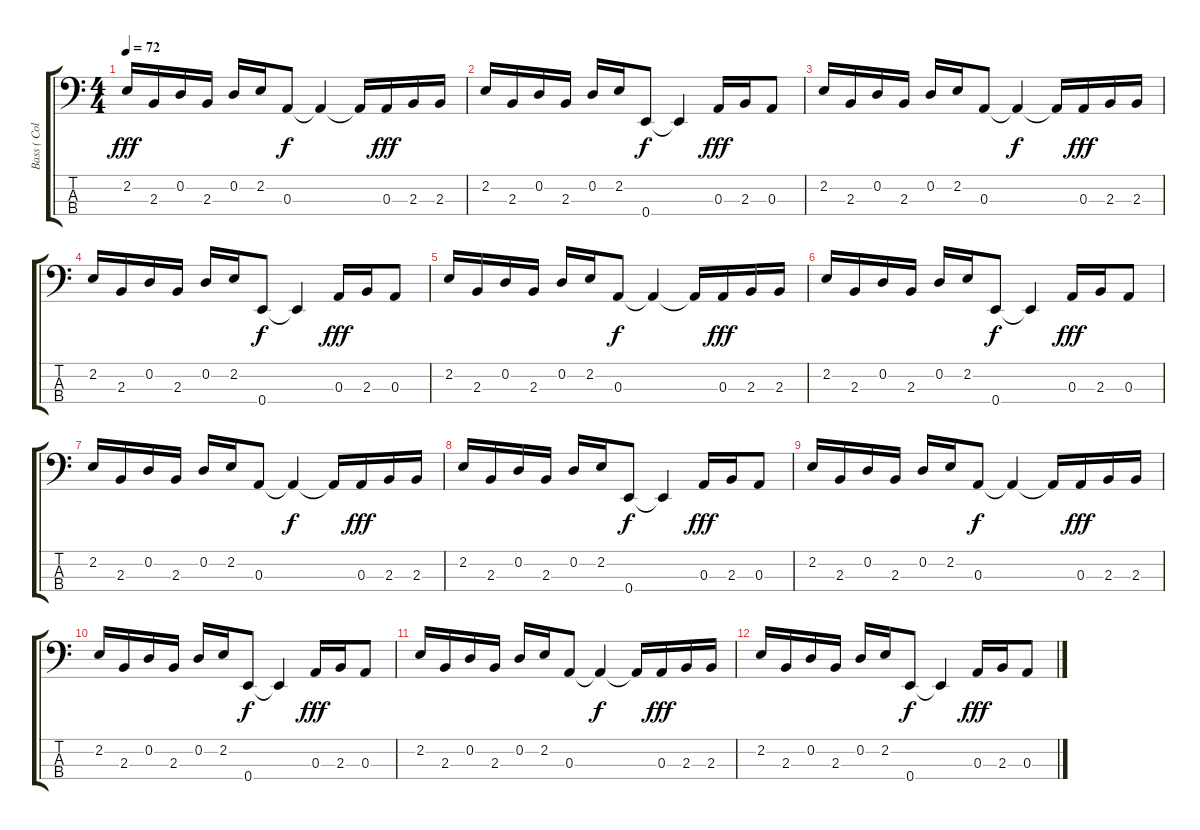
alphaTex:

\track ("Bass ( Colin Greenwood) " "Bass ( Col") {instrument electricbassfinger}
\staff {score tabs}
\tuning (G2 D2 A1 E1) {hide}
\ts (4 4)
\tempo 72
\clef f4
\ks c
2.2.16{dy fff} 2.3.16 0.2.16 2.3.16 0.2.16 2.2.16 0.3.8{dy f} 0.3{t}.4 0.3{t}.16 0.3.16{dy fff} 2.3.16 2.3.16 |
2.2.16 2.3.16 0.2.16 2.3.16 0.2.16 2.2.16 0.4.8{dy f} 0.4{t}.4 0.3.16{dy fff} 2.3.16 0.3.8 |
2.2.16 2.3.16 0.2.16 2.3.16 0.2.16 2.2.16 0.3.8 0.3{t}.4{dy f} 0.3{t}.16 0.3.16{dy fff} 2.3.16 2.3.16 |
2.2.16 2.3.16 0.2.16 2.3.16 0.2.16 2.2.16 0.4.8{dy f} 0.4{t}.4 0.3.16{dy fff} 2.3.16 0.3.8 |
2.2.16 2.3.16 0.2.16 2.3.16 0.2.16 2.2.16 0.3.8{dy f} 0.3{t}.4 0.3{t}.16 0.3.16{dy fff} 2.3.16 2.3.16 |
2.2.16 2.3.16 0.2.16 2.3.16 0.2.16 2.2.16 0.4.8{dy f} 0.4{t}.4 0.3.16{dy fff} 2.3.16 0.3.8 |
2.2.16 2.3.16 0.2.16 2.3.16 0.2.16 2.2.16 0.3.8 0.3{t}.4{dy f} 0.3{t}.16 0.3.16{dy fff} 2.3.16 2.3.16 |
2.2.16 2.3.16 0.2.16 2.3.16 0.2.16 2.2.16 0.4.8{dy f} 0.4{t}.4 0.3.16{dy fff} 2.3.16 0.3.8 |
2.2.16 2.3.16 0.2.16 2.3.16 0.2.16 2.2.16 0.3.8{dy f} 0.3{t}.4 0.3{t}.16 0.3.16{dy fff} 2.3.16 2.3.16 |
2.2.16 2.3.16 0.2.16 2.3.16 0.2.16 2.2.16 0.4.8{dy f} 0.4{t}.4 0.3.16{dy fff} 2.3.16 0.3.8 |
2.2.16 2.3.16 0.2.16 2.3.16 0.2.16 2.2.16 0.3.8 0.3{t}.4{dy f} 0.3{t}.16 0.3.16{dy fff} 2.3.16 2.3.16 |
2.2.16 2.3.16 0.2.16 2.3.16 0.2.16 2.2.16 0.4.8{dy f} 0.4{t}.4 0.3.16{dy fff} 2.3.16 0.3.8
